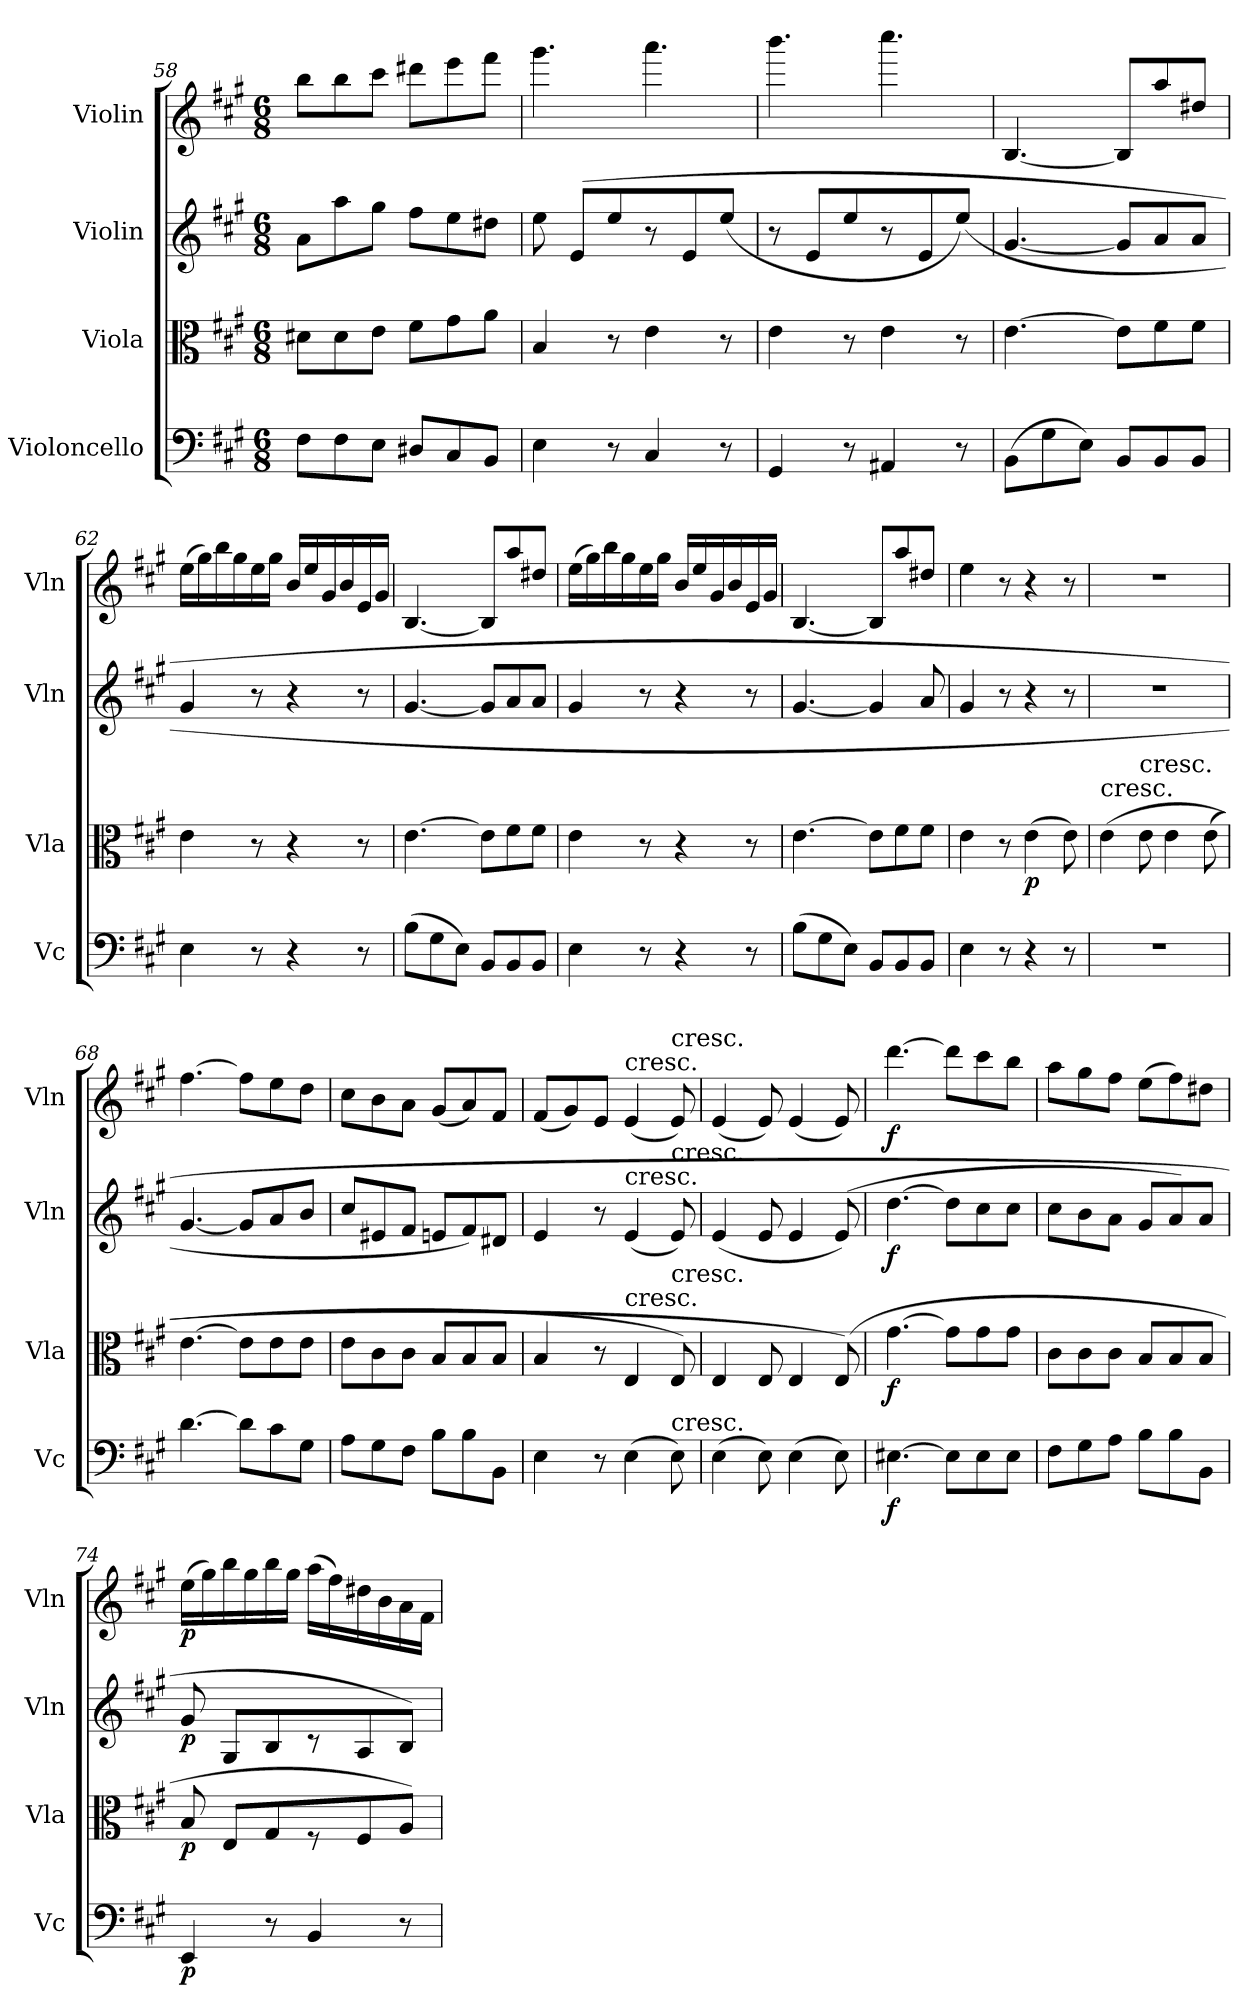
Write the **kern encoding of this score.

**kern	**dynam	**kern	**dynam	**kern	**dynam	**kern	**dynam
*part4	*part4	*part3	*part3	*part2	*part2	*part1	*part1
*staff4	*staff4	*staff3	*staff3	*staff2	*staff2	*staff1	*staff1
*I"Violoncello	*	*I"Viola	*	*I"Violin	*	*I"Violin	*
*I'Vc	*	*I'Vla	*	*I'Vln	*	*I'Vln	*
*clefF4	*	*clefC3	*	*clefG2	*	*clefG2	*
*k[f#c#g#]	*	*k[f#c#g#]	*	*k[f#c#g#]	*	*k[f#c#g#]	*
*A:	*	*A:	*	*A:	*	*A:	*
*M6/8	*	*M6/8	*	*M6/8	*	*M6/8	*
=58	=58	=58	=58	=58	=58	=58	=58
8F#\L	.	8d#X\L	.	8a\L	.	8bb\L	.
8F#\	.	8d#\	.	8aa\	.	8bb\	.
8E\J	.	8e\J	.	8gg#\J	.	8ccc#\J	.
8D#X/L	.	8f#\L	.	8ff#\L	.	8ddd#X\L	.
8C#/	.	8g#\	.	8ee\	.	8eee\	.
8BB/J	.	8a\J	.	8dd#X\J	.	8fff#\J	.
=59	=59	=59	=59	=59	=59	=59	=59
4E\	.	4B/	.	8ee\	.	4.ggg#\	.
.	.	.	.	(8e/L	.	.	.
8r	.	8r	.	8ee/	.	.	.
4C#/	.	4e\	.	8r	.	4.aaa\	.
.	.	.	.	8e/	.	.	.
8r	.	8r	.	(8ee/J	.	.	.
=60	=60	=60	=60	=60	=60	=60	=60
4GG#/	.	4e\	.	8r	.	4.bbb\	.
.	.	.	.	8e/L	.	.	.
8r	.	8r	.	8ee/	.	.	.
4AA#X/	.	4e\	.	8r	.	4.cccc#\	.
.	.	.	.	8e/	.	.	.
8r	.	8r	.	(8ee/J)	.	.	.
=61	=61	=61	=61	=61	=61	=61	=61
(8BB\L	.	[4.e\	.	[4.g#/	.	[4.B/	.
8G#\	.	.	.	.	.	.	.
8E\J)	.	.	.	.	.	.	.
8BB/L	.	8e\L]	.	8g#/L]	.	8B/L]	.
8BB/	.	8f#\	.	8a/	.	8aa/	.
8BB/J	.	8f#\J	.	8a/J	.	8dd#X/J	.
=62	=62	=62	=62	=62	=62	=62	=62
4E\	.	4e\	.	4g#/	.	(16ee\LL	.
.	.	.	.	.	.	16gg#\)	.
.	.	.	.	.	.	16bb\	.
.	.	.	.	.	.	16gg#\	.
8r	.	8r	.	8r	.	16ee\	.
.	.	.	.	.	.	16gg#\JJ	.
4r	.	4r	.	4r	.	16b/LL	.
.	.	.	.	.	.	16ee/	.
.	.	.	.	.	.	16g#/	.
.	.	.	.	.	.	16b/	.
8r	.	8r	.	8r	.	16e/	.
.	.	.	.	.	.	16g#/JJ	.
=63	=63	=63	=63	=63	=63	=63	=63
(8B\L	.	[4.e\	.	[4.g#/	.	[4.B/	.
8G#\	.	.	.	.	.	.	.
8E\J)	.	.	.	.	.	.	.
8BB/L	.	8e\L]	.	8g#/L]	.	8B/L]	.
8BB/	.	8f#\	.	8a/	.	8aa/	.
8BB/J	.	8f#\J	.	8a/J	.	8dd#X/J	.
=64	=64	=64	=64	=64	=64	=64	=64
4E\	.	4e\	.	4g#/	.	(16ee\LL	.
.	.	.	.	.	.	16gg#\)	.
.	.	.	.	.	.	16bb\	.
.	.	.	.	.	.	16gg#\	.
8r	.	8r	.	8r	.	16ee\	.
.	.	.	.	.	.	16gg#\JJ	.
4r	.	4r	.	4r	.	16b/LL	.
.	.	.	.	.	.	16ee/	.
.	.	.	.	.	.	16g#/	.
.	.	.	.	.	.	16b/	.
8r	.	8r	.	8r	.	16e/	.
.	.	.	.	.	.	16g#/JJ	.
=65	=65	=65	=65	=65	=65	=65	=65
(8B\L	.	[4.e\	.	[4.g#/	.	[4.B/	.
8G#\	.	.	.	.	.	.	.
8E\J)	.	.	.	.	.	.	.
8BB/L	.	8e\L]	.	4g#/]	.	8B/L]	.
8BB/	.	8f#\	.	.	.	8aa/	.
8BB/J	.	8f#\J	.	8a/	.	8dd#X/J	.
=66	=66	=66	=66	=66	=66	=66	=66
4E\	.	4e\	.	4g#/	.	4ee\	.
8r	.	8r	.	8r	.	8r	.
4r	.	(4e\	p	4r	.	4r	.
8r	.	8e\)	.	8r	.	8r	.
=67	=67	=67	=67	=67	=67	=67	=67
!	!	!LO:TX:t=cresc.	!	!	!	!	!
2.r	.	(4e\	.	2.r	.	2.r	.
!	!	!LO:TX:t=cresc.	!	!	!	!	!
.	.	8e\	.	.	.	.	.
.	.	4e\	.	.	.	.	.
.	.	(8e\	.	.	.	.	.
=68	=68	=68	=68	=68	=68	=68	=68
[4.d\	.	[4.e\	.	[4.g#/	.	[4.ff#\	.
8d\L]	.	8e\L]	.	8g#/L]	.	8ff#\L]	.
8c#\	.	8e\	.	8a/	.	8ee\	.
8G#\J	.	8e\J	.	8b/J	.	8dd\J	.
=69	=69	=69	=69	=69	=69	=69	=69
8A\L	.	8e\L	.	8cc#/L	.	8cc#\L	.
8G#\	.	8c#\	.	8e#X/	.	8b\	.
8F#\J	.	8c#\J	.	8f#/J	.	8a\J	.
8B\L	.	8B/L	.	8en/L	.	(8g#/L	.
8B\	.	8B/	.	8f#/)	.	8a/)	.
8BB\J	.	8B/J	.	8d#X/J	.	8f#/J	.
=70	=70	=70	=70	=70	=70	=70	=70
4E\	.	4B/	.	4e/	.	(8f#/L	.
.	.	.	.	.	.	8g#/)	.
8r	.	8r	.	8r	.	8e/J	.
!	!	!	!	!	!	!LO:TX:t=cresc.	!
!	!	!	!	!LO:TX:t=cresc.	!	!	!
!	!	!LO:TX:t=cresc.	!	!	!	!	!
(4E\	.	4E/	.	(4e/	.	(4e/	.
!	!	!	!	!	!	!LO:TX:t=cresc.	!
!	!	!	!	!LO:TX:t=cresc.	!	!	!
!	!	!LO:TX:t=cresc.	!	!	!	!	!
!LO:TX:t=cresc.	!	!	!	!	!	!	!
8E\)	.	8E/)	.	8e/)	.	8e/)	.
=71	=71	=71	=71	=71	=71	=71	=71
(4E\	.	4E/	.	(4e/	.	(4e/	.
8E\)	.	8E/	.	8e/	.	8e/)	.
(4E\	.	4E/	.	4e/	.	(4e/	.
8E\)	.	(8E/)	.	(8e/)	.	8e/)	.
=72	=72	=72	=72	=72	=72	=72	=72
[4.E#X\	f	[4.g#\	f	[4.dd\	f	[4.ddd\	f
8E#\L]	.	8g#\L]	.	8dd\L]	.	8ddd\L]	.
8E#\	.	8g#\	.	8cc#\	.	8ccc#\	.
8E#\J	.	8g#\J	.	8cc#\J	.	8bb\J	.
=73	=73	=73	=73	=73	=73	=73	=73
8F#\L	.	8c#\L	.	8cc#\L	.	8aa\L	.
8G#\	.	8c#\	.	8b\	.	8gg#\	.
8A\J	.	8c#\J	.	8a\J	.	8ff#\J	.
8B\L	.	8B/L	.	8g#/L	.	(8ee\L	.
8B\	.	8B/	.	8a/)	.	8ff#\)	.
8BB\J	.	8B/J	.	8a/J	.	8dd#X\J	.
=74	=74	=74	=74	=74	=74	=74	=74
4EE/	p	8B/	p	8g#/	p	(16ee\LL	p
.	.	.	.	.	.	16gg#\)	.
.	.	8E/L	.	8G#/L	.	16bb\	.
.	.	.	.	.	.	16gg#\	.
8r	.	8G#/	.	8B/	.	16bb\	.
.	.	.	.	.	.	16gg#\JJ	.
4BB/	.	8r	.	8r	.	(16aa\LL	.
.	.	.	.	.	.	16ff#\)	.
.	.	8F#/	.	8A/	.	16dd#X\	.
.	.	.	.	.	.	16b\	.
8r	.	8A/J)	.	8B/J)	.	16a\	.
.	.	.	.	.	.	16f#\JJ	.
=	=	=	=	=	=	=	=
*-	*-	*-	*-	*-	*-	*-	*-
